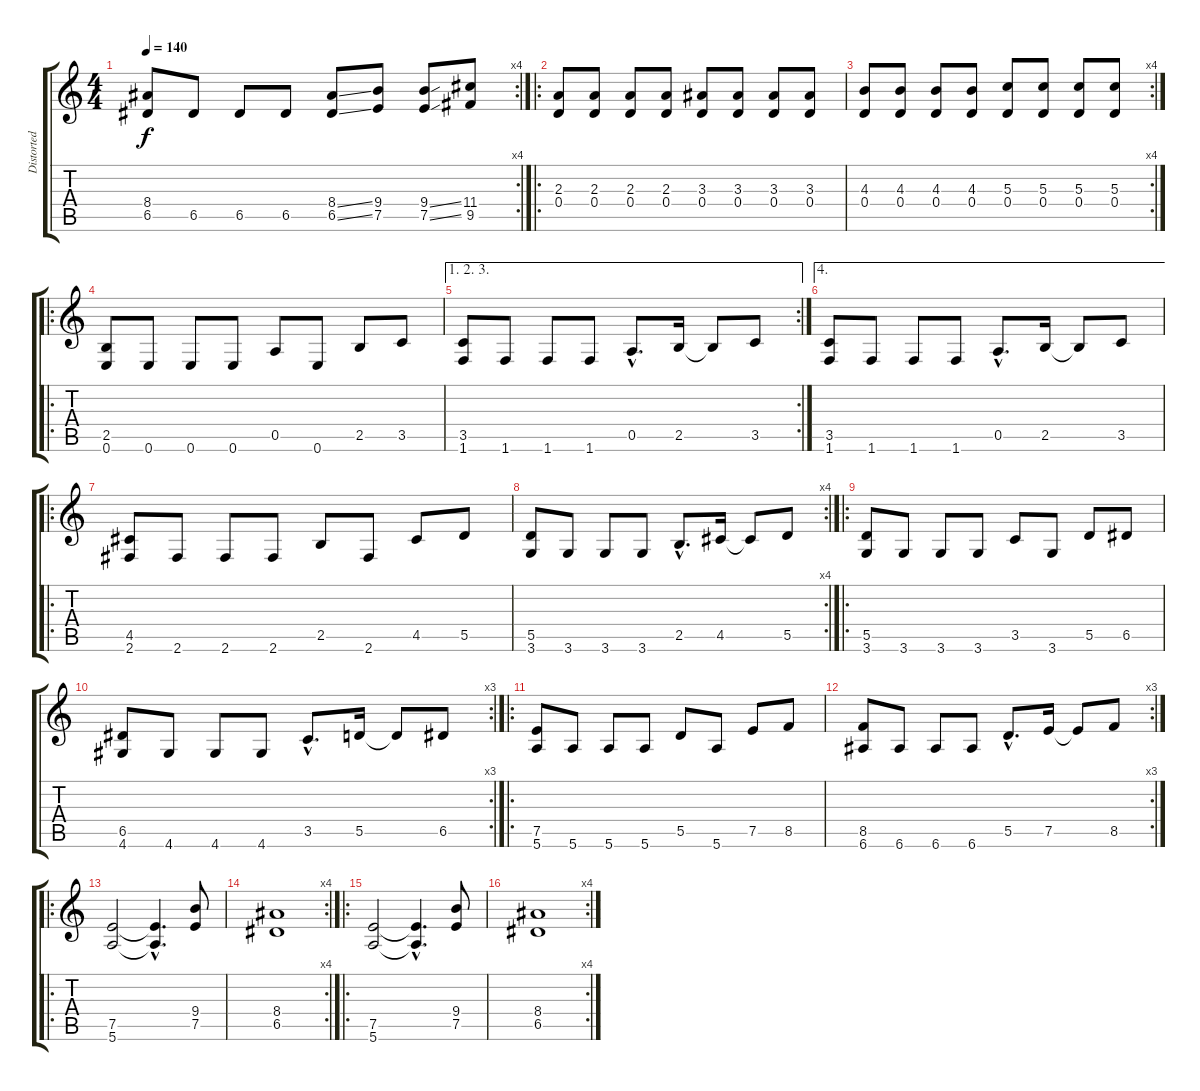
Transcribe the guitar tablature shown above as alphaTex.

\track ("Distorted Guitar 2" "Distorted ") {instrument distortionguitar}
\staff {score tabs}
\tuning (E4 B3 G3 D3 A2 E2) {hide}
\rc 4
\ts (4 4)
\tempo 140
\clef g2
\ks c
(8.4 6.5).8{dy f} 6.5.8 6.5.8 6.5.8 (8.4{ss} 6.5{ss}).8 (9.4 7.5).8 (9.4{ss} 7.5{ss}).8 (11.4 9.5).8 |
\ro
(2.3 0.4).8 (2.3 0.4).8 (2.3 0.4).8 (2.3 0.4).8 (3.3 0.4).8 (3.3 0.4).8 (3.3 0.4).8 (3.3 0.4).8 |
\rc 4
(4.3 0.4).8 (4.3 0.4).8 (4.3 0.4).8 (4.3 0.4).8 (5.3 0.4).8 (5.3 0.4).8 (5.3 0.4).8 (5.3 0.4).8 |
\ro
(2.5 0.6).8 0.6.8 0.6.8 0.6.8 0.5.8 0.6.8 2.5.8 3.5.8 |
\ae (1 2 3)
\rc 2
(3.5 1.6).8 1.6.8 1.6.8 1.6.8 0.5{hac}.8{d} 2.5.16 2.5{t}.8 3.5.8 |
\ae 4
(3.5 1.6).8 1.6.8 1.6.8 1.6.8 0.5{hac}.8{d} 2.5.16 2.5{t}.8 3.5.8 |
\ro
(4.5 2.6).8 2.6.8 2.6.8 2.6.8 2.5.8 2.6.8 4.5.8 5.5.8 |
\rc 4
(5.5 3.6).8 3.6.8 3.6.8 3.6.8 2.5{hac}.8{d} 4.5.16 4.5{t}.8 5.5.8 |
\ro
(5.5 3.6).8 3.6.8 3.6.8 3.6.8 3.5.8 3.6.8 5.5.8 6.5.8 |
\rc 3
(6.5 4.6).8 4.6.8 4.6.8 4.6.8 3.5{hac}.8{d} 5.5.16 5.5{t}.8 6.5.8 |
\ro
(7.5 5.6).8 5.6.8 5.6.8 5.6.8 5.5.8 5.6.8 7.5.8 8.5.8 |
\rc 3
(8.5 6.6).8 6.6.8 6.6.8 6.6.8 5.5{hac}.8{d} 7.5.16 7.5{t}.8 8.5.8 |
\ro
(7.5 5.6).2 (7.5{hac t} 5.6{hac t}).4{d} (9.4 7.5).8 |
\rc 4
(8.4 6.5).1 |
\ro
(7.5 5.6).2 (7.5{hac t} 5.6{hac t}).4{d} (9.4 7.5).8 |
\rc 4
(8.4 6.5).1
